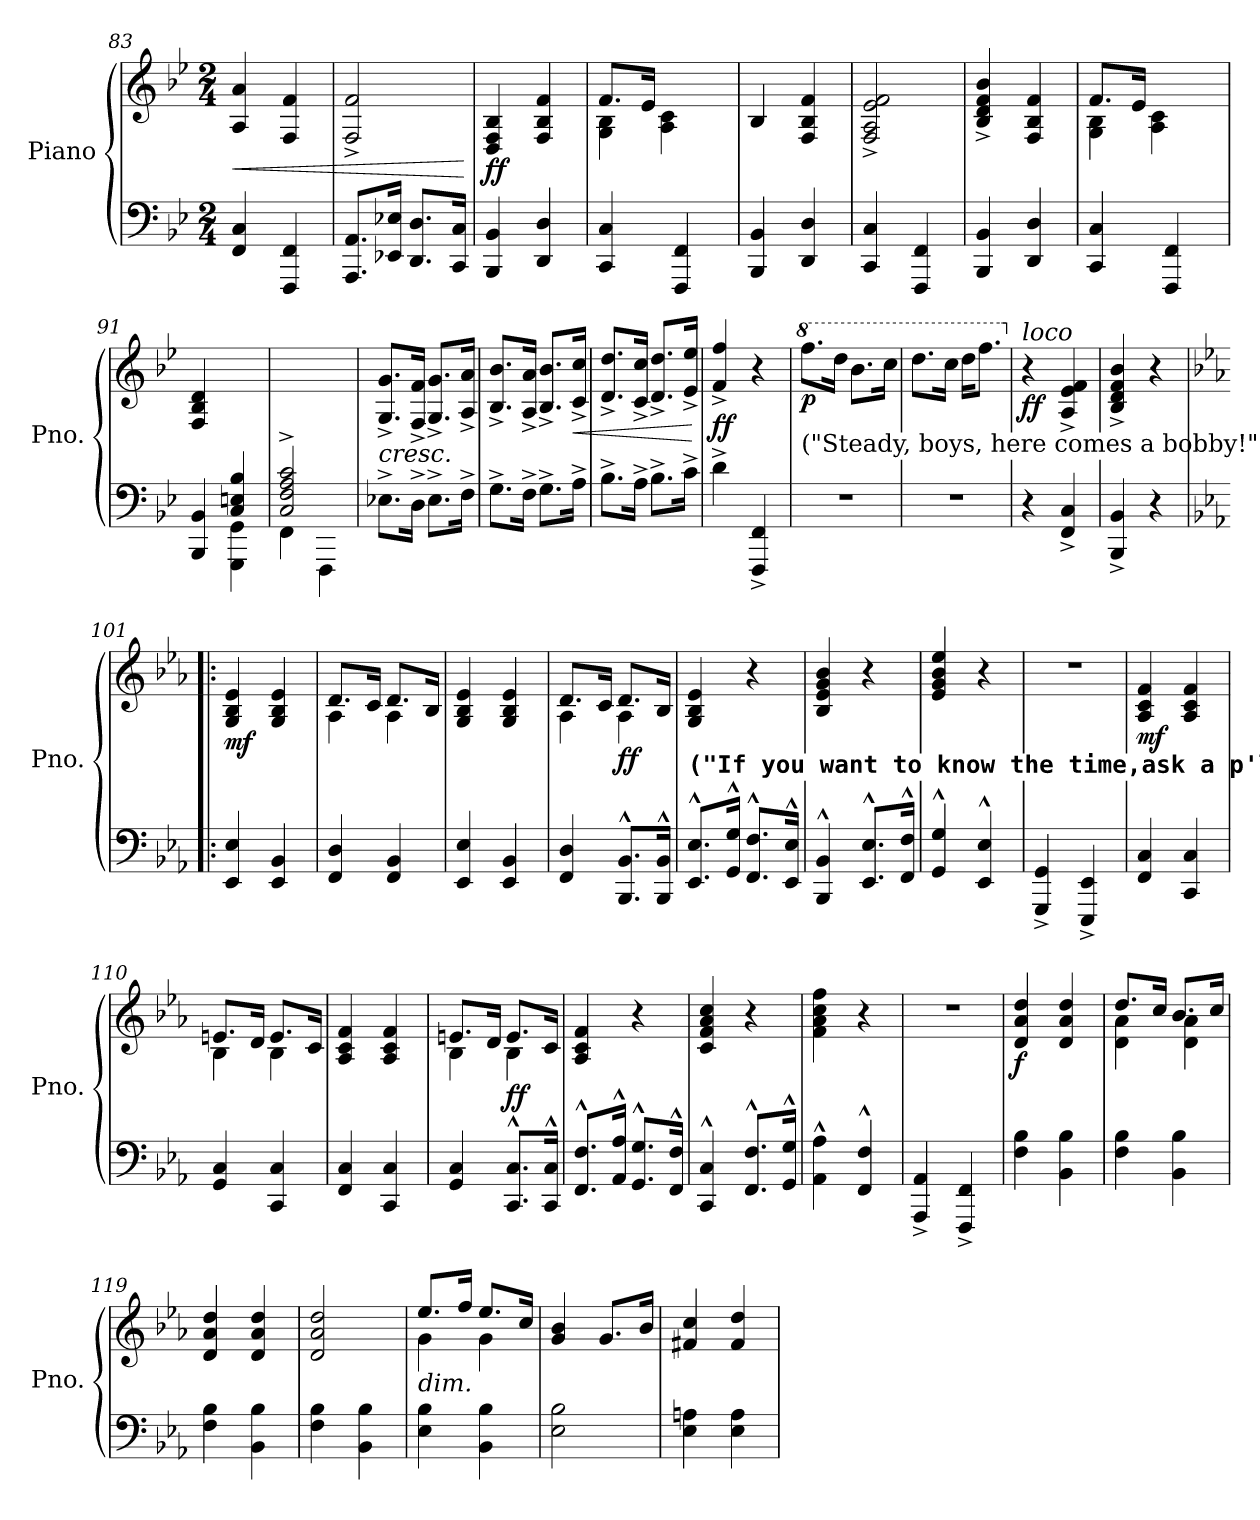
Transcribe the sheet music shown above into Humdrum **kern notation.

**kern	**kern	**dynam
*part1	*part1	*part1
*staff2	*staff1	*staff1/2
*I"Piano	*	*
*I'Pno.	*	*
!!LO:LB:g=z
*clefF4	*clefG2	*
*k[b-e-]	*k[b-e-]	*
*M2/4	*M2/4	*
=83	=83	=83
!	!	!LO:HP:b
4FF/ 4C/	4A/ 4a/	<
4FFF/ 4FF/	4F/ 4f/	.
=84	=84	=84
8.AAA/ 8.AA/L	2F/^ 2f/^	.
16EE-X/ 16E-X/Jk	.	.
8.DD/ 8.D/L	.	.
16CC/ 16C/Jk	.	.
.	.	[
=85	=85	=85
!	!	!LO:DY:b
4BBB-/ 4BB-/	4D/ 4F/ 4B-/	ff
4DD/ 4D/	4F/ 4B-/ 4f/	.
=86	=86	=86
*	*^	*
4CC/ 4C/	8.f/L	4G\ 4B-\	.
.	16e-/Jk	.	.
4FFF/ 4FF/	8.c/Lyy	4A\ 4c\	.
.	16d/Jk	.	.
*	*v	*v	*
=87	=87	=87
4BBB-/ 4BB-/	4B-/	.
4DD/ 4D/	4F/ 4B-/ 4f/	.
=88	=88	=88
4CC/ 4C/	2F/^ 2A/^ 2e-/^ 2f/^	.
4FFF/ 4FF/	.	.
!!LO:LB:g=z
=89	=89	=89
4BBB-/ 4BB-/	4B-/^ 4d/^ 4f/^ 4b-/^	.
4DD/ 4D/	4F/ 4B-/ 4f/	.
=90	=90	=90
*	*^	*
4CC/ 4C/	8.f/L	4G\ 4B-\	.
.	16e-/Jk	.	.
4FFF/ 4FF/	8.c/Lyy	4A\ 4c\	.
.	16d/Jk	.	.
*	*v	*v	*
=91	=91	=91
*^	*	*
4BBB-/ 4BB-/	4ryy	4F/ 4B-/ 4d/	.
4C/ 4En/ 4B-/	4GGG\ 4GG\	4ryy	.
=92	=92	=92	=92
2C/^ 2F/^ 2A/^ 2c/^	4FF\	2ryy	.
.	4FFF\	.	.
=93	=93	=93	=93
!	!	!LO:TX:b:i:t=cresc.	!
*v	*v	*	*
8.E-X^\L	8.G/^ 8.g/^L	.
16D^\Jk	16F/^ 16f/^Jk	.
8.E-^\L	8.G/^ 8.g/^L	.
16F^\Jk	16A/^ 16a/^Jk	.
=94	=94	=94
8.G^\L	8.B-/^ 8.b-/^L	.
16F^\Jk	16A/^ 16a/^Jk	.
8.G^\L	8.B-/^ 8.b-/^L	.
!	!	!LO:HP:b
16A^\Jk	16c/^ 16cc/^Jk	<
!!LO:LB:g=z
=95	=95	=95
8.B-^\L	8.d/^ 8.dd/^L	.
16A^\Jk	16c/^ 16cc/^Jk	.
8.B-^\L	8.d/^ 8.dd/^L	.
16c^\Jk	16e-/^ 16ee-/^Jk	.
.	.	[
=96	=96	=96
!	!	!LO:DY:b
4d^\	4f/^ 4ff/^	ff
4FFF/^ 4FF/^	4r	.
=97	=97	=97
*	*8va	*
!	!LO:TX:b:t=("Steady, boys, here comes a bobby!")	!
!	!	!LO:DY:b
2r	8.fff\L	p
.	16ddd\Jk	.
.	8.bb-\L	.
.	16ccc\Jk	.
=98	=98	=98
2r	8.ddd\L	.
.	16ccc\Jk	.
.	16ddd\KL	.
.	8.fff\J	.
=99	=99	=99
*	*X8va	*
!	!LO:TX:a:i:t=loco	!
!	!	!LO:DY:b
4r	4r	ff
4FF/^ 4C/^	4A/^ 4e-/^ 4f/^	.
=100	=100	=100
4BBB-/^ 4BB-/^	4B-/^ 4d/^ 4f/^ 4b-/^	.
4r	4r	.
!!LO:PB:g=z
=101!|:	=101!|:	=101!|:
*k[b-e-a-]	*k[b-e-a-]	*
!	!	!LO:DY:b
4EE-/ 4E-/	4G/ 4B-/ 4e-/	mf
4EE-/ 4BB-/	4G/ 4B-/ 4e-/	.
=102	=102	=102
*	*^	*
4FF/ 4D/	8.d/L	4A-\	.
.	16c/Jk	.	.
4FF/ 4BB-/	8.d/L	4A-\	.
.	16B-/Jk	.	.
*	*v	*v	*
=103	=103	=103
4EE-/ 4E-/	4G/ 4B-/ 4e-/	.
4EE-/ 4BB-/	4G/ 4B-/ 4e-/	.
=104	=104	=104
*	*^	*
4FF/ 4D/	8.d/L	4A-\	.
.	16c/Jk	.	.
!	!	!	!LO:DY:b
8.BBB-/^^ 8.BB-/^^L	8.d/L	4A-\	ff
16BBB-/^^ 16BB-/^^Jk	16B-/Jk	.	.
*	*v	*v	*
=105	=105	=105
!	!LO:TX:b:t=("If you want to know the time,ask a p'liceman!)"★)	!
8.EE-/^^ 8.E-/^^L	4G/ 4B-/ 4e-/	.
16GG/^^ 16G/^^Jk	.	.
8.FF/^^ 8.F/^^L	4r	.
16EE-/^^ 16E-/^^Jk	.	.
=106	=106	=106
4BBB-/^^ 4BB-/^^	4B-/ 4e-/ 4g/ 4b-/	.
8.EE-/^^ 8.E-/^^L	4r	.
16FF/^^ 16F/^^Jk	.	.
=107	=107	=107
4GG/^^ 4G/^^	4e-/ 4g/ 4b-/ 4ee-/	.
4EE-/^^ 4E-/^^	4r	.
!!LO:LB:g=z
=108	=108	=108
!	!	!LO:DY:b=2
!	!	!LO:DY:n=1:b=2
!	!	!LO:DY:n=2:b=2
4GGG/^ 4GG/^	2r	other-dynamics ff other-dynamics
4EEE-/^ 4EE-/^	.	.
=109	=109	=109
!	!	!LO:DY:b
4FF/ 4C/	4A-/ 4c/ 4f/	mf
4CC/ 4C/	4A-/ 4c/ 4f/	.
=110	=110	=110
*	*^	*
4GG/ 4C/	8.en/L	4B-\	.
.	16d/Jk	.	.
4CC/ 4C/	8.e/L	4B-\	.
.	16c/Jk	.	.
*	*v	*v	*
=111	=111	=111
4FF/ 4C/	4A-/ 4c/ 4f/	.
4CC/ 4C/	4A-/ 4c/ 4f/	.
=112	=112	=112
*	*^	*
4GG/ 4C/	8.en/L	4B-\	.
.	16d/Jk	.	.
!	!	!	!LO:DY:b
8.CC/^^ 8.C/^^L	8.e/L	4B-\	ff
16CC/^^ 16C/^^Jk	16c/Jk	.	.
*	*v	*v	*
=113	=113	=113
8.FF/^^ 8.F/^^L	4A-/ 4c/ 4f/	.
16AA-/^^ 16A-/^^Jk	.	.
8.GG/^^ 8.G/^^L	4r	.
16FF/^^ 16F/^^Jk	.	.
!!LO:LB:g=z
=114	=114	=114
4CC/^^ 4C/^^	4c/ 4f/ 4a-/ 4cc/	.
8.FF/^^ 8.F/^^L	4r	.
16GG/^^ 16G/^^Jk	.	.
=115	=115	=115
4AA-\^^ 4A-\^^	4f\ 4a-\ 4cc\ 4ff\	.
4FF/^^ 4F/^^	4r	.
=116	=116	=116
!	!	!LO:DY:b=2
!	!	!LO:DY:n=1:b=2
!	!	!LO:DY:n=2:b=2
4AAA-/^ 4AA-/^	2r	other-dynamics ff other-dynamics
4FFF/^ 4FF/^	.	.
=117	=117	=117
!	!	!LO:DY:b
4F\ 4B-\	4d/ 4a-/ 4dd/	f
4BB-\ 4B-\	4d/ 4a-/ 4dd/	.
=118	=118	=118
*	*^	*
4F\ 4B-\	8.dd/L	4d\ 4a-\	.
.	16cc/Jk	.	.
4BB-\ 4B-\	8.b-/L	4d\ 4a-\	.
.	16cc/Jk	.	.
*	*v	*v	*
=119	=119	=119
4F\ 4B-\	4d/ 4a-/ 4dd/	.
4BB-\ 4B-\	4d/ 4a-/ 4dd/	.
=120	=120	=120
4F\ 4B-\	2d/ 2a-/ 2dd/	.
4BB-\ 4B-\	.	.
!!LO:LB:g=z
=121	=121	=121
*	*^	*
!	!LO:TX:b:i:t=dim.	!	!
4E-\ 4B-\	8.ee-/L	4g\	.
.	16ff/Jk	.	.
4BB-\ 4B-\	8.ee-/L	4g\	.
.	16cc/Jk	.	.
*	*v	*v	*
=122	=122	=122
2E-\ 2B-\	4g/ 4b-/	.
.	8.g/L	.
.	16b-/Jk	.
=123	=123	=123
4E-\ 4An\	4f#X/ 4cc/	.
4E-\ 4A\	4f#/ 4dd/	.
=	=	=
*-	*-	*-
